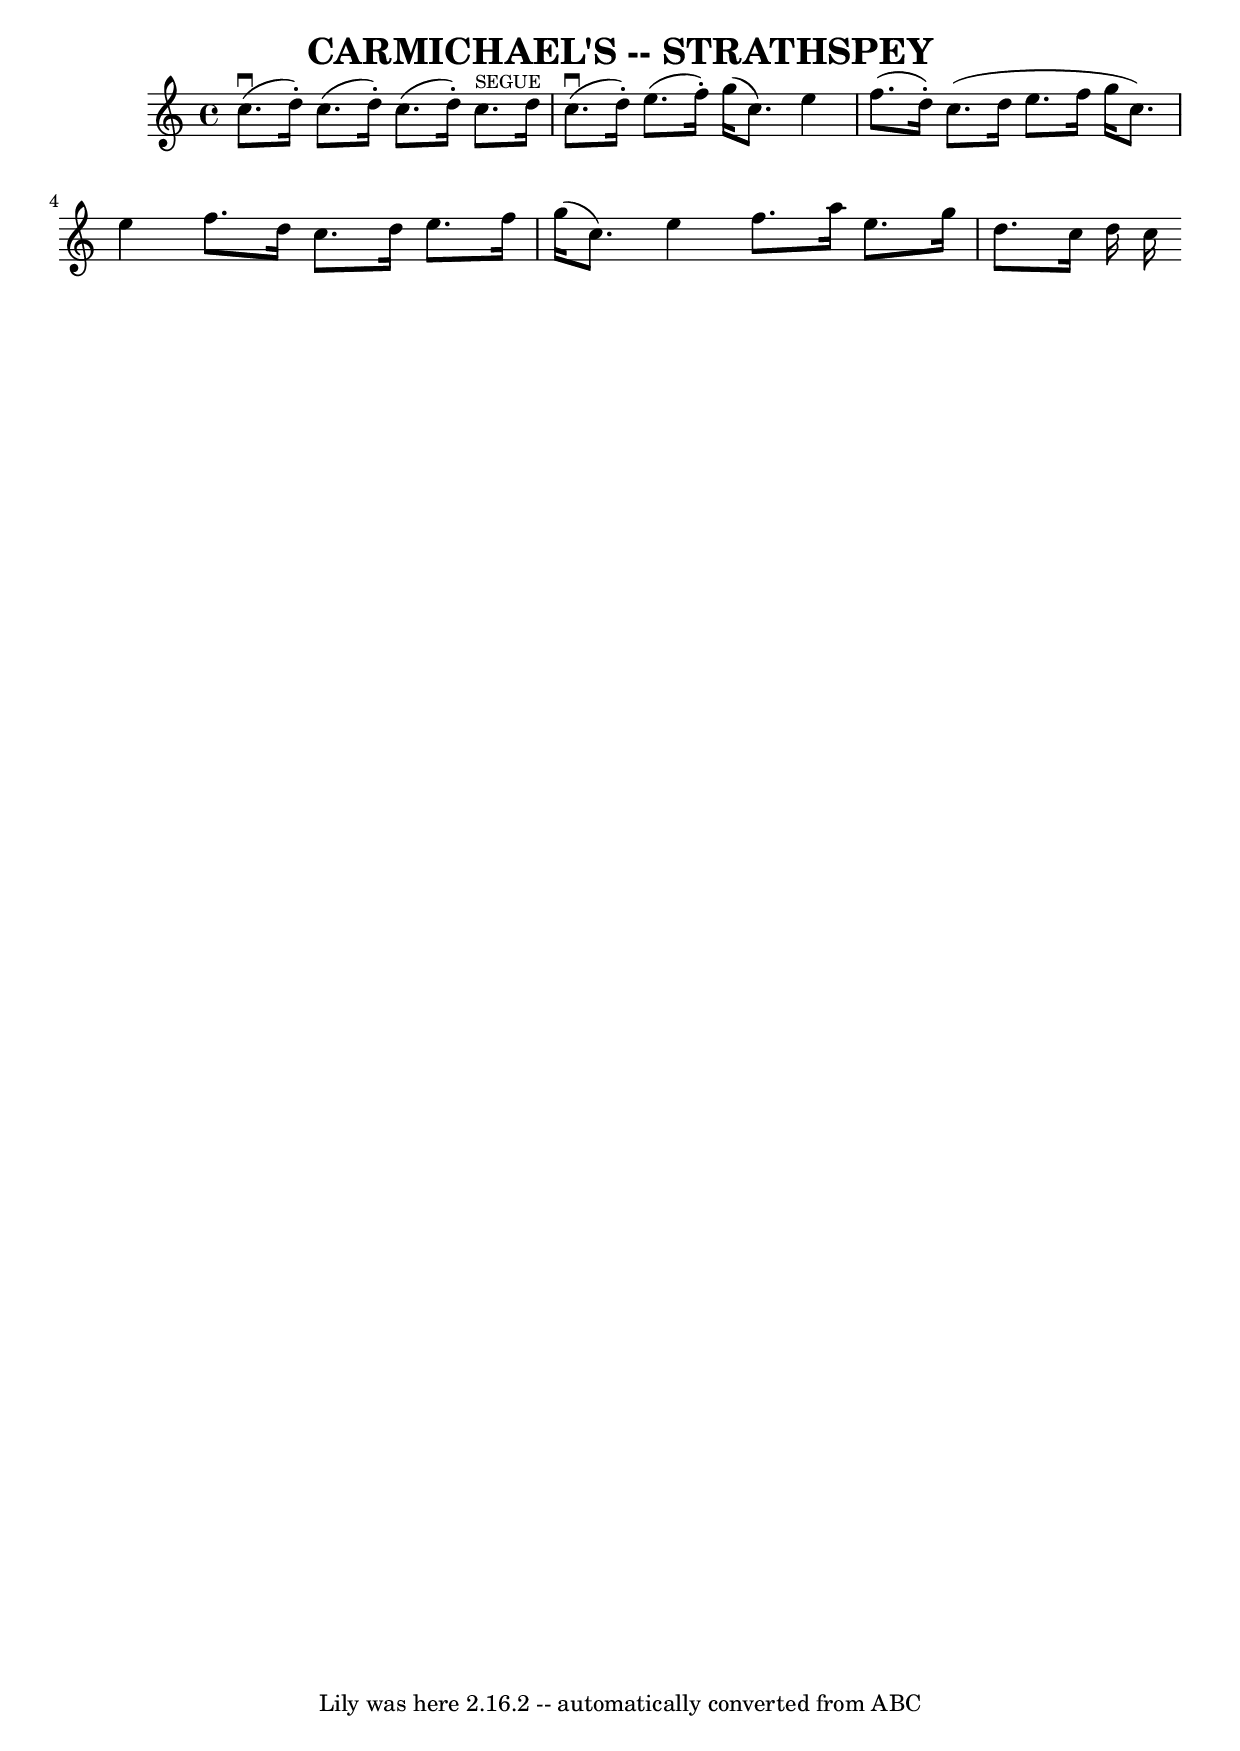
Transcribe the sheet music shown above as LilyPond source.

\version "2.7.40"
\include "Mammoth.ily"
\header {
	%% book = "Ryan's Mammoth Collection of Fiddle Tunes"
	crossRefNumber = "1"
	footnotes = ""
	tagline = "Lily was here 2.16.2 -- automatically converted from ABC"
	title = "CARMICHAEL'S -- STRATHSPEY"
}
voicedefault =  {
\set Score.defaultBarType = "empty"

 \override Staff.TimeSignature #'style = #'C
 \time 4/4 % %slurgraces 1
 \key c \major c''8. (^\downbow d''16 -.) c''8. ((d''16 -.)  
 c''8. ((d''16 -.) c''8.^\segue d''16 c''8. 
(^\downbow d''16 -.) e''8. (f''16 -.) g''16 (c''8.) e''4   
 |
 f''8. (d''16 -.) c''8. (d''16 e''8. f''16    
g''16 (c''8.) e''4    |
 f''8. d''16 c''8. d''16    
e''8. f''16 g''16 (c''8.) e''4    |
 f''8. a''16    
e''8. g''16 d''8. c''16 d''16 (c''16 (
}

\score{
    <<

	\context Staff="default"
	{
	    \voicedefault 
	}

    >>
	\layout {
	}
	\midi {}
}
